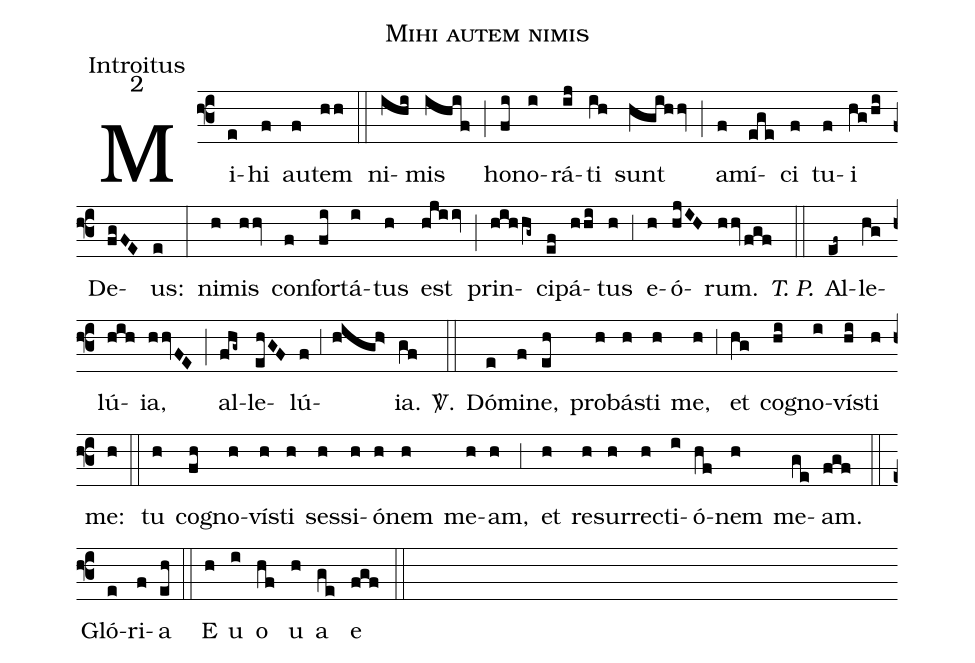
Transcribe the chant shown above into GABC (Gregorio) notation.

name:Mihi autem nimis;
office-part:Introitus;
mode:2;
%%
(f3) Mi(e)hi(f) au(f)tem(hh) (::) ni(ihi)mis(ihif) (;) ho(fi)no(i)rá(ij)ti(ih) sunt(hgihhv) (;) a(f)mí(ege)ci(f) tu(f)i(hg/hi) De(fgFE)us:(e) (:) ni(h)mis(hhv) con(f)for(fi)tá(i)tus(h) est(hjiiv) (;) prin(hihhg~)ci(ef)pá(hhi)tus(h) (;3) e(h)ó(hjIH)rum.(hhv/fgf) <i>T. P.</i>(::) Al(ef~)le(hg)lú(hih)ia,(hhvFE) (;) al(fhg~)le(ehGF)lú(f;3high>)ia.(gf) <sp>V/</sp>.(::) Dó(e)mi(f)ne,(eh) pro(h)bá(h)sti(h) me,(h) (;3) et(hg) co(hi)gno(i)ví(hi)sti(h) me:(h) (::) tu(h) co(fh)gno(h)ví(h)sti(h) ses(h)si(h)ó(h)nem(h) me(h)am,(h) (;3) et(h) re(h)sur(h)re(h)cti(i)ó(hf)nem(h) me(ge)am.(fgf) (::) Gló(e)ri(f)a(eh) (::) E(h) u(i) o(hf) u(h) a(ge) e(fgf) (::)
